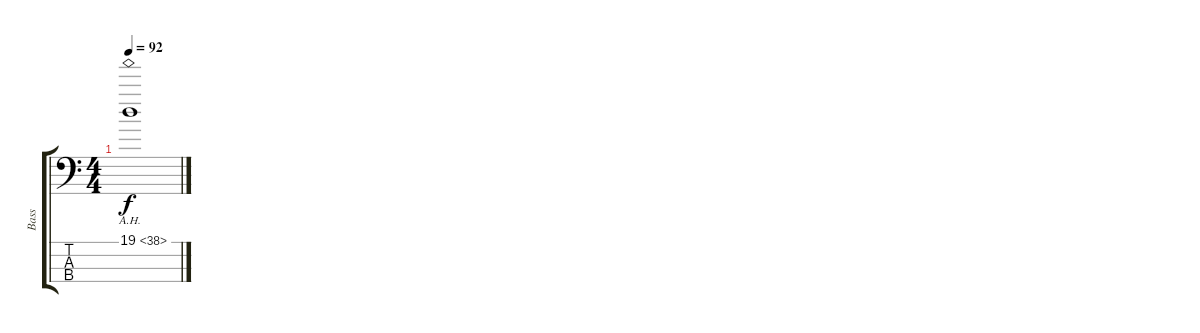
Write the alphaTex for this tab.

\track ("Bass" "Bass") {instrument acousticbass}
\staff {score tabs}
\tuning (G2 D2 A1 E1) {hide}
\ts (4 4)
\tempo 92
\clef f4
\ks c
19.1{ah 19}.1{dy f}
